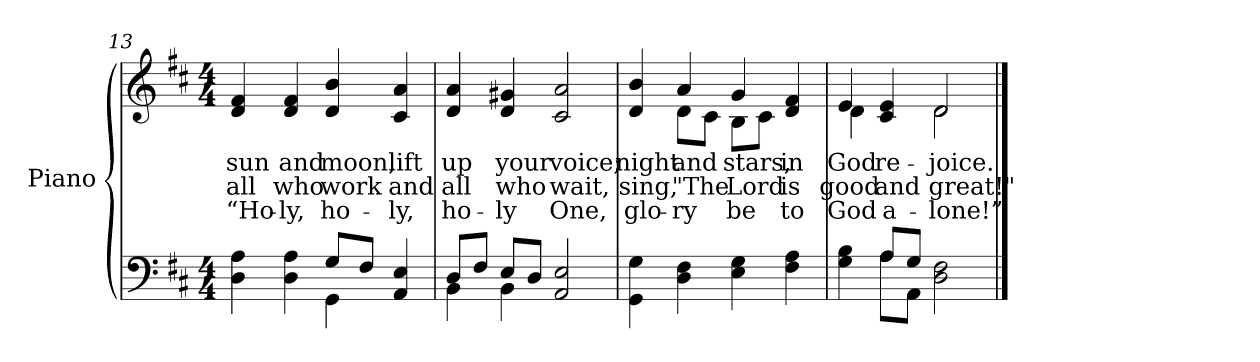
**kern	**kern	**text	**text	**text
*part2	*part1	*part1	*part1	*part1
*staff2	*staff1	*staff1	*staff1	*staff1
*I"Piano	*I"Piano	*	*	*
*I'Pno.	*I'Pno.	*	*	*
!!LO:LB:g=z
*clefF4	*clefG2	*	*	*
*k[f#c#]	*k[f#c#]	*	*	*
*D:	*D:	*	*	*
*M4/4	*M4/4	*	*	*
=13	=13	=13	=13	=13
*^	*	*	*	*
!	!	!	!LO:LY:b:color=#000000	!LO:LY:b:color=#000000	!LO:LY:b:color=#000000
4Di\ 4Ai	2ryy	4di/ 4f#i	sun	all	“Ho-
!	!	!	!LO:LY:b:color=#000000	!LO:LY:b:color=#000000	!LO:LY:b:color=#000000
4Di\ 4Ai	.	4di/ 4f#i	and	who	-ly,
!	!	!	!LO:LY:b:color=#000000	!LO:LY:b:color=#000000	!LO:LY:b:color=#000000
8Gi/L	4GGi\	4di/ 4bi	moon,	work	ho-
8F#i/J	.	.	.	.	.
!	!	!	!LO:LY:b:color=#000000	!LO:LY:b:color=#000000	!LO:LY:b:color=#000000
4AAi/ 4Ei	4ryy	4c#i/ 4ai	lift	and	-ly,
=14	=14	=14	=14	=14	=14
!	!	!	!LO:LY:b:color=#000000	!LO:LY:b:color=#000000	!LO:LY:b:color=#000000
8Di/L	4BBi\	4di/ 4ai	up	all	ho-
8F#i/J	.	.	.	.	.
!	!	!	!LO:LY:b:color=#000000	!LO:LY:b:color=#000000	!LO:LY:b:color=#000000
8Ei/L	4BBi\	4di/ 4g#Xi	your	who	-ly
8Di/J	.	.	.	.	.
!	!	!	!LO:LY:b:color=#000000	!LO:LY:b:color=#000000	!LO:LY:b:color=#000000
2AAi/ 2Ei	2ryy	2c#i/ 2ai	voice;	wait,	One,
*v	*v	*	*	*	*
=15	=15	=15	=15	=15
*^	*	*	*	*
!	!	!	!LO:LY:b:color=#000000	!LO:LY:b:color=#000000	!LO:LY:b:color=#000000
*v	*v	*^	*	*	*
4GGi\ 4Gi	4di/ 4bi	4ryy	night	sing,	glo-
!	!	!	!LO:LY:b:color=#000000	!LO:LY:b:color=#000000	!LO:LY:b:color=#000000
4Di\ 4F#i	4ai/	8di\L	and	"The	-ry
.	.	8c#i\J	.	.	.
!	!	!	!LO:LY:b:color=#000000	!LO:LY:b:color=#000000	!LO:LY:b:color=#000000
4Ei\ 4Gi	4gi/	8Bi\L	stars,	Lord	be
.	.	8c#i\J	.	.	.
!	!	!	!LO:LY:b:color=#000000	!LO:LY:b:color=#000000	!LO:LY:b:color=#000000
4F#i\ 4Ai	4di/ 4f#i	4ryy	in	is	to
=16	=16	=16	=16	=16	=16
*^	*	*	*	*	*
!	!	!	!	!LO:LY:b:color=#000000	!LO:LY:b:color=#000000	!LO:LY:b:color=#000000
4Gi\ 4Bi	4ryy	4ei/	4di\	God	good	God
!	!	!	!	!LO:LY:b:color=#000000	!LO:LY:b:color=#000000	!LO:LY:b:color=#000000
8Ai/L	8Ai\L	4c#i/ 4ei	4ryy	re-	and	a-
8Gi/J	8AAi\J	.	.	.	.	.
!	!	!	!	!LO:LY:b:color=#000000	!LO:LY:b:color=#000000	!LO:LY:b:color=#000000
2Di\ 2F#i	2ryy	2di/	2di\	-joice.	great!"	-lone!”
*v	*v	*	*	*	*	*
*	*v	*v	*	*	*
==	==	==	==	==
*-	*-	*-	*-	*-
